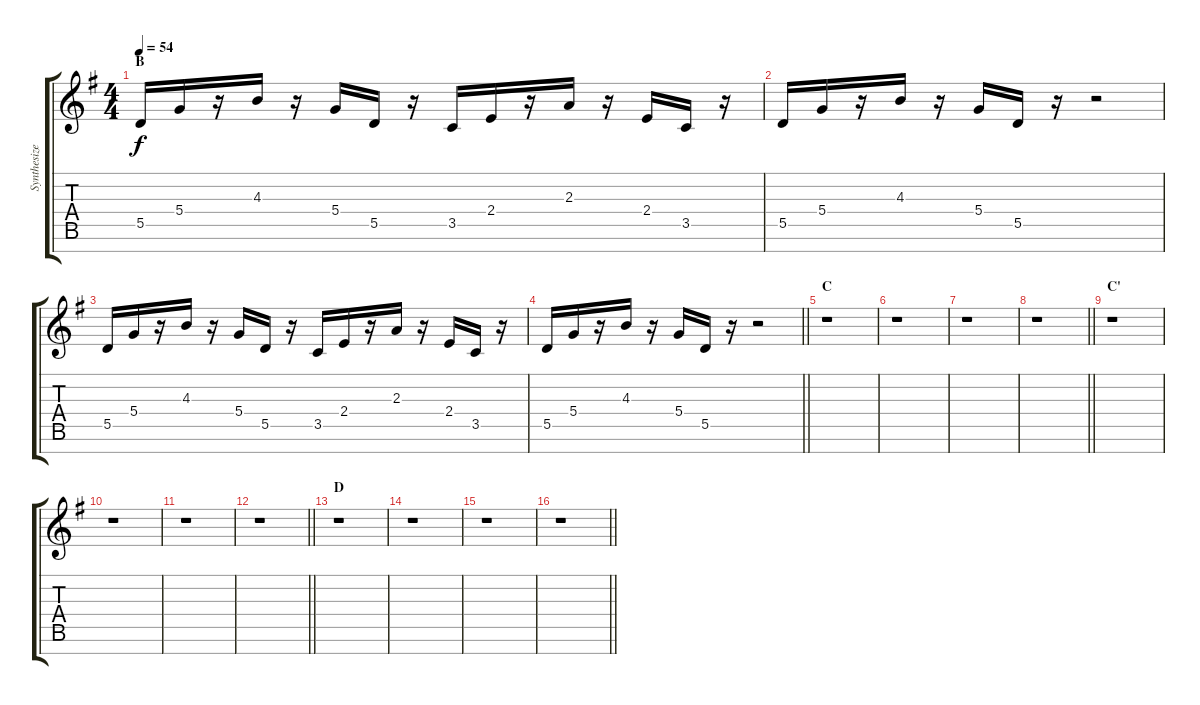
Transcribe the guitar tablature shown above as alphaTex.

\track ("Synthesizer" "Synthesize") {instrument pizzicatostrings}
\staff {score tabs}
\tuning (E5 B4 G4 D4 A3 E3 B2) {hide}
\ts (4 4)
\section ("" "B")
\tempo 54
\clef g2
\ks g
5.5.16{dy f} 5.4.16 r.16 4.3.16 r.16 5.4.16 5.5.16 r.16 3.5.16 2.4.16 r.16 2.3.16 r.16 2.4.16 3.5.16 r.16 |
5.5.16 5.4.16 r.16 4.3.16 r.16 5.4.16 5.5.16 r.16 r.2 |
5.5.16 5.4.16 r.16 4.3.16 r.16 5.4.16 5.5.16 r.16 3.5.16 2.4.16 r.16 2.3.16 r.16 2.4.16 3.5.16 r.16 |
\barLineRight lightlight
5.5.16 5.4.16 r.16 4.3.16 r.16 5.4.16 5.5.16 r.16 r.2 |
\section ("" "C")
r.1 |
r.1 |
r.1 |
\barLineRight lightlight
r.1 |
\section ("" "C'")
r.1 |
r.1 |
r.1 |
\barLineRight lightlight
r.1 |
\section ("" "D")
r.1 |
r.1 |
r.1 |
\barLineRight lightlight
r.1
